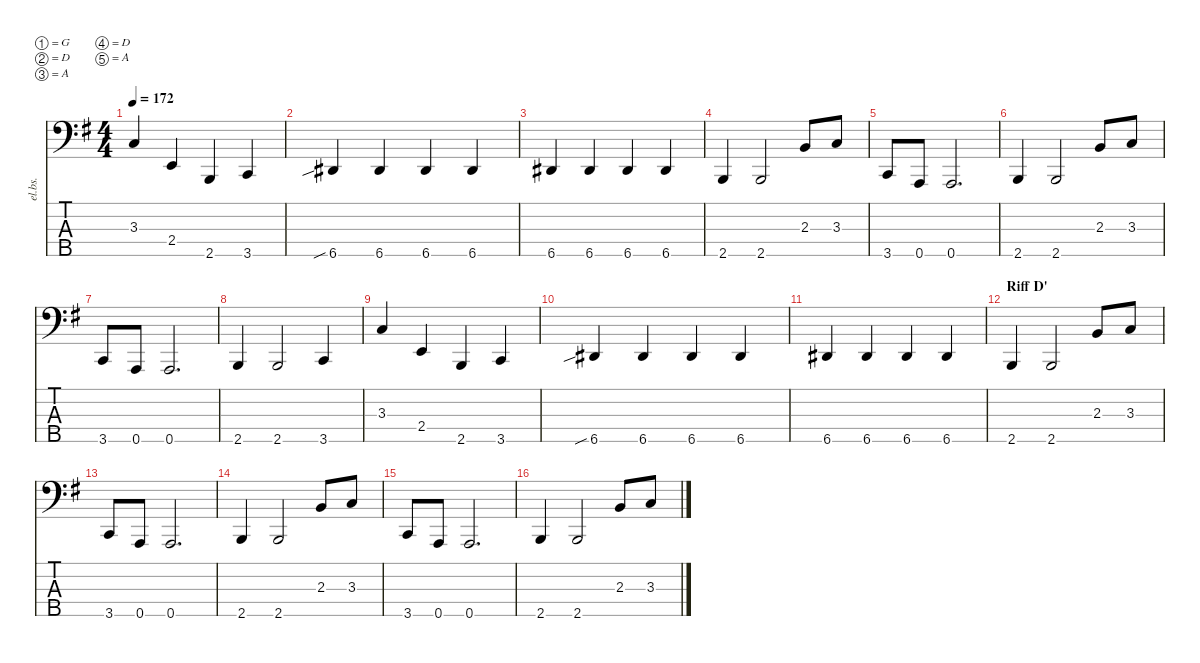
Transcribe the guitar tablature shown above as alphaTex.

\defaultSystemsLayout 4
\hideDynamics
\bracketExtendMode nobrackets
\otherSystemsTrackNameOrientation horizontal
\track ("Toshiya" "el.bs.") {instrument electricbassfinger}
\staff {score tabs}
\tuning (G2 D2 A1 D1 A0)
\ts (4 4)
\tempo 172
\clef f4
\ks eminor
3.3{acc forcenatural}.4{dy mf beam Up} 2.4{acc forcenatural}.4{beam Up} 2.5{acc forcenatural}.4{beam Up} 3.5{acc forcenatural}.4{beam Up} |
6.5{sib acc #}.4{beam Up} 6.5{acc #}.4{beam Up} 6.5{acc #}.4{beam Up} 6.5{acc #}.4{beam Up} |
6.5{acc #}.4{beam Up} 6.5{acc #}.4{beam Up} 6.5{acc #}.4{beam Up} 6.5{acc #}.4{beam Up} |
2.5{acc forcenatural}.4{beam Up} 2.5{acc forcenatural}.2{beam Up} 2.3{acc forcenatural}.8{beam Up} 3.3{acc forcenatural}.8{beam Up} |
3.5{acc forcenatural}.8{beam Up} 0.5{acc forcenatural}.8{beam Up} 0.5{acc forcenatural}.2{d beam Up} |
2.5{acc forcenatural}.4{beam Up} 2.5{acc forcenatural}.2{beam Up} 2.3{acc forcenatural}.8{beam Up} 3.3{acc forcenatural}.8{beam Up} |
3.5{acc forcenatural}.8{beam Up} 0.5{acc forcenatural}.8{beam Up} 0.5{acc forcenatural}.2{d beam Up} |
2.5{acc forcenatural}.4{beam Up} 2.5{acc forcenatural}.2{beam Up} 3.5{acc forcenatural}.4{beam Up} |
3.3{acc forcenatural}.4{beam Up} 2.4{acc forcenatural}.4{beam Up} 2.5{acc forcenatural}.4{beam Up} 3.5{acc forcenatural}.4{beam Up} |
6.5{sib acc #}.4{beam Up} 6.5{acc #}.4{beam Up} 6.5{acc #}.4{beam Up} 6.5{acc #}.4{beam Up} |
6.5{acc #}.4{beam Up} 6.5{acc #}.4{beam Up} 6.5{acc #}.4{beam Up} 6.5{acc #}.4{beam Up} |
\section ("" "Riff D'")
2.5{acc forcenatural}.4{beam Up} 2.5{acc forcenatural}.2{beam Up} 2.3{acc forcenatural}.8{beam Up} 3.3{acc forcenatural}.8{beam Up} |
3.5{acc forcenatural}.8{beam Up} 0.5{acc forcenatural}.8{beam Up} 0.5{acc forcenatural}.2{d beam Up} |
2.5{acc forcenatural}.4{beam Up} 2.5{acc forcenatural}.2{beam Up} 2.3{acc forcenatural}.8{beam Up} 3.3{acc forcenatural}.8{beam Up} |
3.5{acc forcenatural}.8{beam Up} 0.5{acc forcenatural}.8{beam Up} 0.5{acc forcenatural}.2{d beam Up} |
2.5{acc forcenatural}.4{beam Up} 2.5{acc forcenatural}.2{beam Up} 2.3{acc forcenatural}.8{beam Up} 3.3{acc forcenatural}.8{beam Up}
